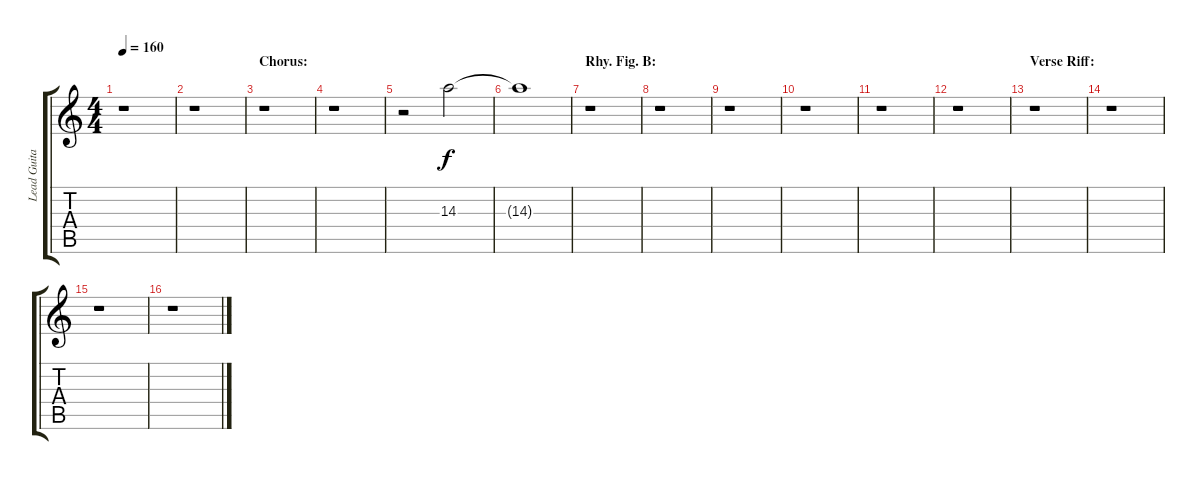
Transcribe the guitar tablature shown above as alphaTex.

\track ("Lead Guitar II" "Lead Guita") {instrument distortionguitar}
\staff {score tabs}
\tuning (E4 B3 G3 D3 A2 E2) {hide}
\ts (4 4)
\tempo 160
\clef g2
\ks c
r.1{dy f} |
r.1 |
\section ("" "Chorus:")
r.1 |
r.1 |
r.2 14.3.2 |
14.3{t}.1 |
\section ("" "Rhy. Fig. B:")
r.1 |
r.1 |
r.1 |
r.1 |
r.1 |
r.1 |
\section ("" "Verse Riff:")
r.1 |
r.1 |
r.1 |
r.1
